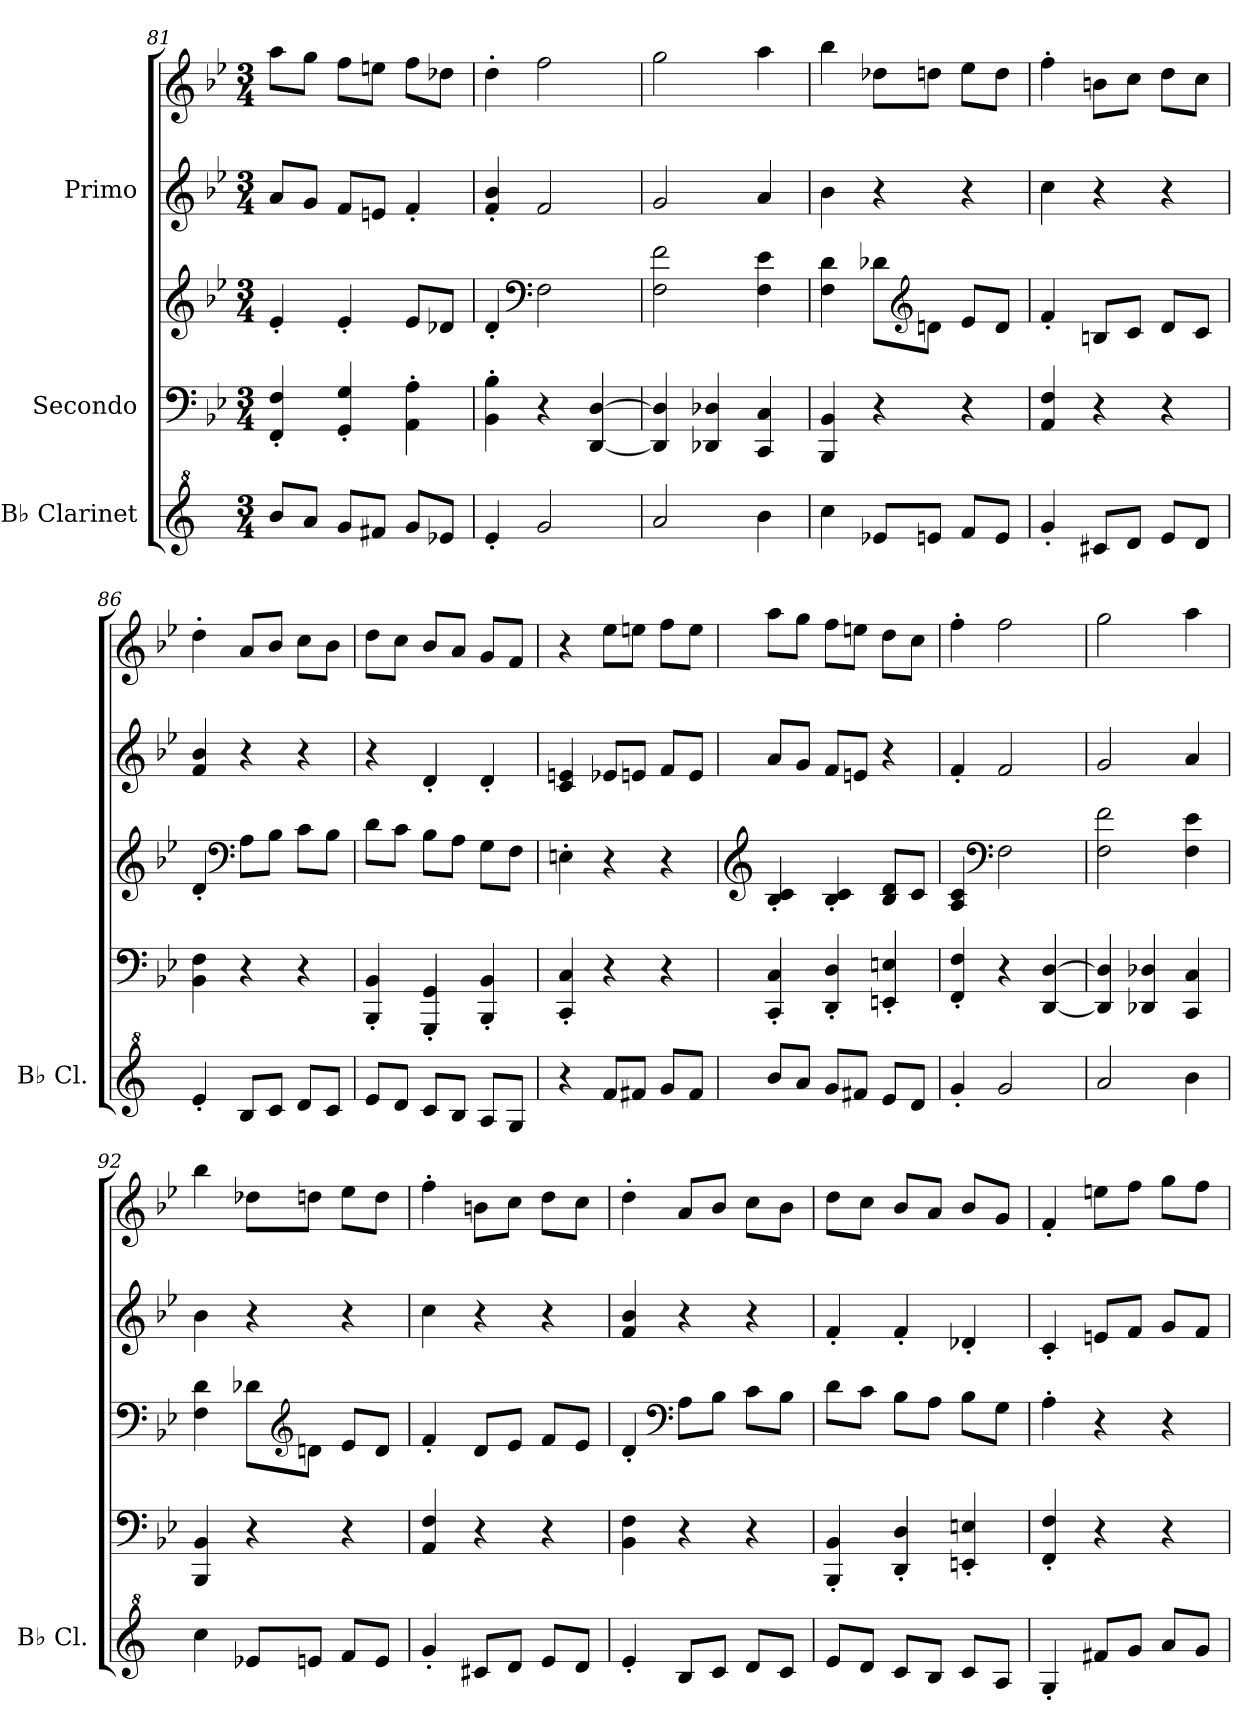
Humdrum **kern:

**kern	**kern	**kern	**kern	**kern
*part3	*part2	*part2	*part1	*part1
*staff5	*staff4	*staff3	*staff2	*staff1
*I"B♭ Clarinet	*I"Secondo	*	*I"Primo	*
*I'B♭ Cl.	*	*	*	*
*clefG^2	*clefF4	*clefG2	*clefG2	*clefG2
*ITrd1c2	*	*	*	*
*k[b-e-]	*k[b-e-]	*k[b-e-]	*k[b-e-]	*k[b-e-]
*M3/4	*M3/4	*M3/4	*M3/4	*M3/4
=81	=81	=81	=81	=81
8aa/L	4FF/' 4F/'	4e-'/	8a/L	8aa\L
8gg/J	.	.	8g/J	8gg\J
8ff/L	4GG/' 4G/'	4e-'/	8f/L	8ff\L
8een/J	.	.	8en/J	8een\J
8ff/L	4AA\' 4A\'	8e-/L	4f'/	8ff\L
8dd-X/J	.	8d-X/J	.	8dd-X\J
=82	=82	=82	=82	=82
4dd'/	4BB-\' 4B-\'	4d'/	4f/' 4b-/'	4dd'\
*	*	*clefF4	*	*
2ff/	4r	2F\	2f/	2ff\
.	[4DD/ [4D/	.	.	.
=83	=83	=83	=83	=83
2gg/	4DD/] 4D/]	2F\ 2f\	2g/	2gg\
.	4DD-X/ 4D-X/	.	.	.
4aa\	4CC/ 4C/	4F\ 4e-\	4a/	4aa\
=84	=84	=84	=84	=84
4bb-\	4BBB-/ 4BB-/	4F\ 4d\	4b-\	4bb-\
8dd-X/L	4r	8d-X\L	4r	8dd-X\L
*	*	*clefG2	*	*
8ddn/J	.	8dn\J	.	8ddn\J
8ee-/L	4r	8e-/L	4r	8ee-\L
8dd/J	.	8d/J	.	8dd\J
!!LO:LB:g=z
=85	=85	=85	=85	=85
4ff'/	4AA/ 4F/	4f'/	4cc\	4ff'\
8bn/L	4r	8Bn/L	4r	8bn\L
8cc/J	.	8c/J	.	8cc\J
8dd/L	4r	8d/L	4r	8dd\L
8cc/J	.	8c/J	.	8cc\J
=86	=86	=86	=86	=86
4dd'/	4BB-\ 4F\	4d'/	4f/ 4b-/	4dd'\
*	*	*clefF4	*	*
8a/L	4r	8A\L	4r	8a/L
8b-/J	.	8B-\J	.	8b-/J
8cc/L	4r	8c\L	4r	8cc\L
8b-/J	.	8B-\J	.	8b-\J
=87	=87	=87	=87	=87
8dd/L	4BBB-/' 4BB-/'	8d\L	4r	8dd\L
8cc/J	.	8c\J	.	8cc\J
8b-/L	4GGG/' 4GG/'	8B-\L	4d'/	8b-/L
8a/J	.	8A\J	.	8a/J
8g/L	4BBB-/' 4BB-/'	8G\L	4d'/	8g/L
8f/J	.	8F\J	.	8f/J
=88	=88	=88	=88	=88
4r	4CC/' 4C/'	4En'\	4c/ 4en/	4r
8ee-/L	4r	4r	8e-X/L	8ee-\L
8een/J	.	.	8en/J	8een\J
8ff/L	4r	4r	8f/L	8ff\L
8ee/J	.	.	8e/J	8ee\J
=89	=89	=89	=89	=89
*	*	*clefG2	*	*
8aa/L	4CC/' 4C/'	4B-/' 4c/'	8a/L	8aa\L
8gg/J	.	.	8g/J	8gg\J
8ff/L	4DD/' 4D/'	4B-/' 4c/'	8f/L	8ff\L
8een/J	.	.	8en/J	8een\J
8dd/L	4EEn/' 4En/'	8B-/ 8d/L	4r	8dd\L
8cc/J	.	8c/J	.	8cc\J
=90	=90	=90	=90	=90
4ff'/	4FF/' 4F/'	4A/ 4c/	4f'/	4ff'\
*	*	*clefF4	*	*
2ff/	4r	2F\	2f/	2ff\
.	[4DD/ [4D/	.	.	.
=91	=91	=91	=91	=91
2gg/	4DD/] 4D/]	2F\ 2f\	2g/	2gg\
.	4DD-X/ 4D-X/	.	.	.
4aa\	4CC/ 4C/	4F\ 4e-\	4a/	4aa\
=92	=92	=92	=92	=92
4bb-\	4BBB-/ 4BB-/	4F\ 4d\	4b-\	4bb-\
8dd-X/L	4r	8d-X\L	4r	8dd-X\L
*	*	*clefG2	*	*
8ddn/J	.	8dn\J	.	8ddn\J
8ee-/L	4r	8e-/L	4r	8ee-\L
8dd/J	.	8d/J	.	8dd\J
!!LO:PB:g=z
=93	=93	=93	=93	=93
4ff'/	4AA/ 4F/	4f'/	4cc\	4ff'\
8bn/L	4r	8d/L	4r	8bn\L
8cc/J	.	8e-/J	.	8cc\J
8dd/L	4r	8f/L	4r	8dd\L
8cc/J	.	8e-/J	.	8cc\J
=94	=94	=94	=94	=94
4dd'/	4BB-\ 4F\	4d'/	4f/ 4b-/	4dd'\
*	*	*clefF4	*	*
8a/L	4r	8A\L	4r	8a/L
8b-/J	.	8B-\J	.	8b-/J
8cc/L	4r	8c\L	4r	8cc\L
8b-/J	.	8B-\J	.	8b-\J
=95	=95	=95	=95	=95
8dd/L	4BBB-/' 4BB-/'	8d\L	4f'/	8dd\L
8cc/J	.	8c\J	.	8cc\J
8b-/L	4DD/' 4D/'	8B-\L	4f'/	8b-/L
8a/J	.	8A\J	.	8a/J
8b-/L	4EEn/' 4En/'	8B-\L	4d-X'/	8b-/L
8g/J	.	8G\J	.	8g/J
=96	=96	=96	=96	=96
4f'/	4FF/' 4F/'	4A'\	4c'/	4f'/
8een/L	4r	4r	8en/L	8een\L
8ff/J	.	.	8f/J	8ff\J
8gg/L	4r	4r	8g/L	8gg\L
8ff/J	.	.	8f/J	8ff\J
=	=	=	=	=
*-	*-	*-	*-	*-
